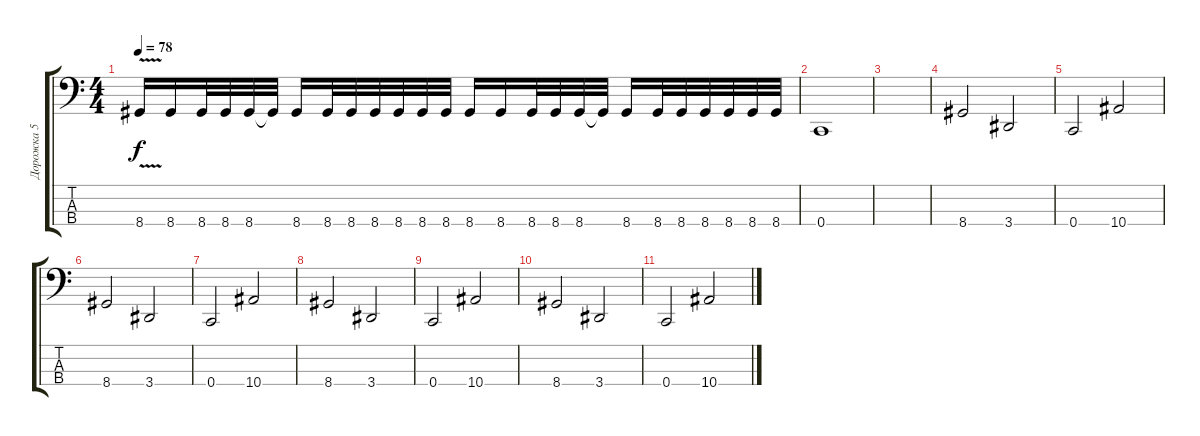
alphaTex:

\track ("Дорожка 5" "Дорожка 5") {instrument electricbasspick}
\staff {score tabs}
\tuning (F2 C2 G1 C1) {hide}
\ts (4 4)
\tempo 78
\clef f4
\ks c
8.4{v}.16{dy f} 8.4.16 8.4.32 8.4.32 8.4.32 8.4{t}.32 8.4.16 8.4.32 8.4.32 8.4.32 8.4.32 8.4.32 8.4.32 8.4.16 8.4.16 8.4.32 8.4.32 8.4.32 8.4{t}.32 8.4.16 8.4.32 8.4.32 8.4.32 8.4.32 8.4.32 8.4.32 |
0.4.1 |
|
8.4.2 3.4.2 |
0.4.2 10.4.2 |
8.4.2 3.4.2 |
0.4.2 10.4.2 |
8.4.2 3.4.2 |
0.4.2 10.4.2 |
8.4.2 3.4.2 |
0.4.2 10.4.2
